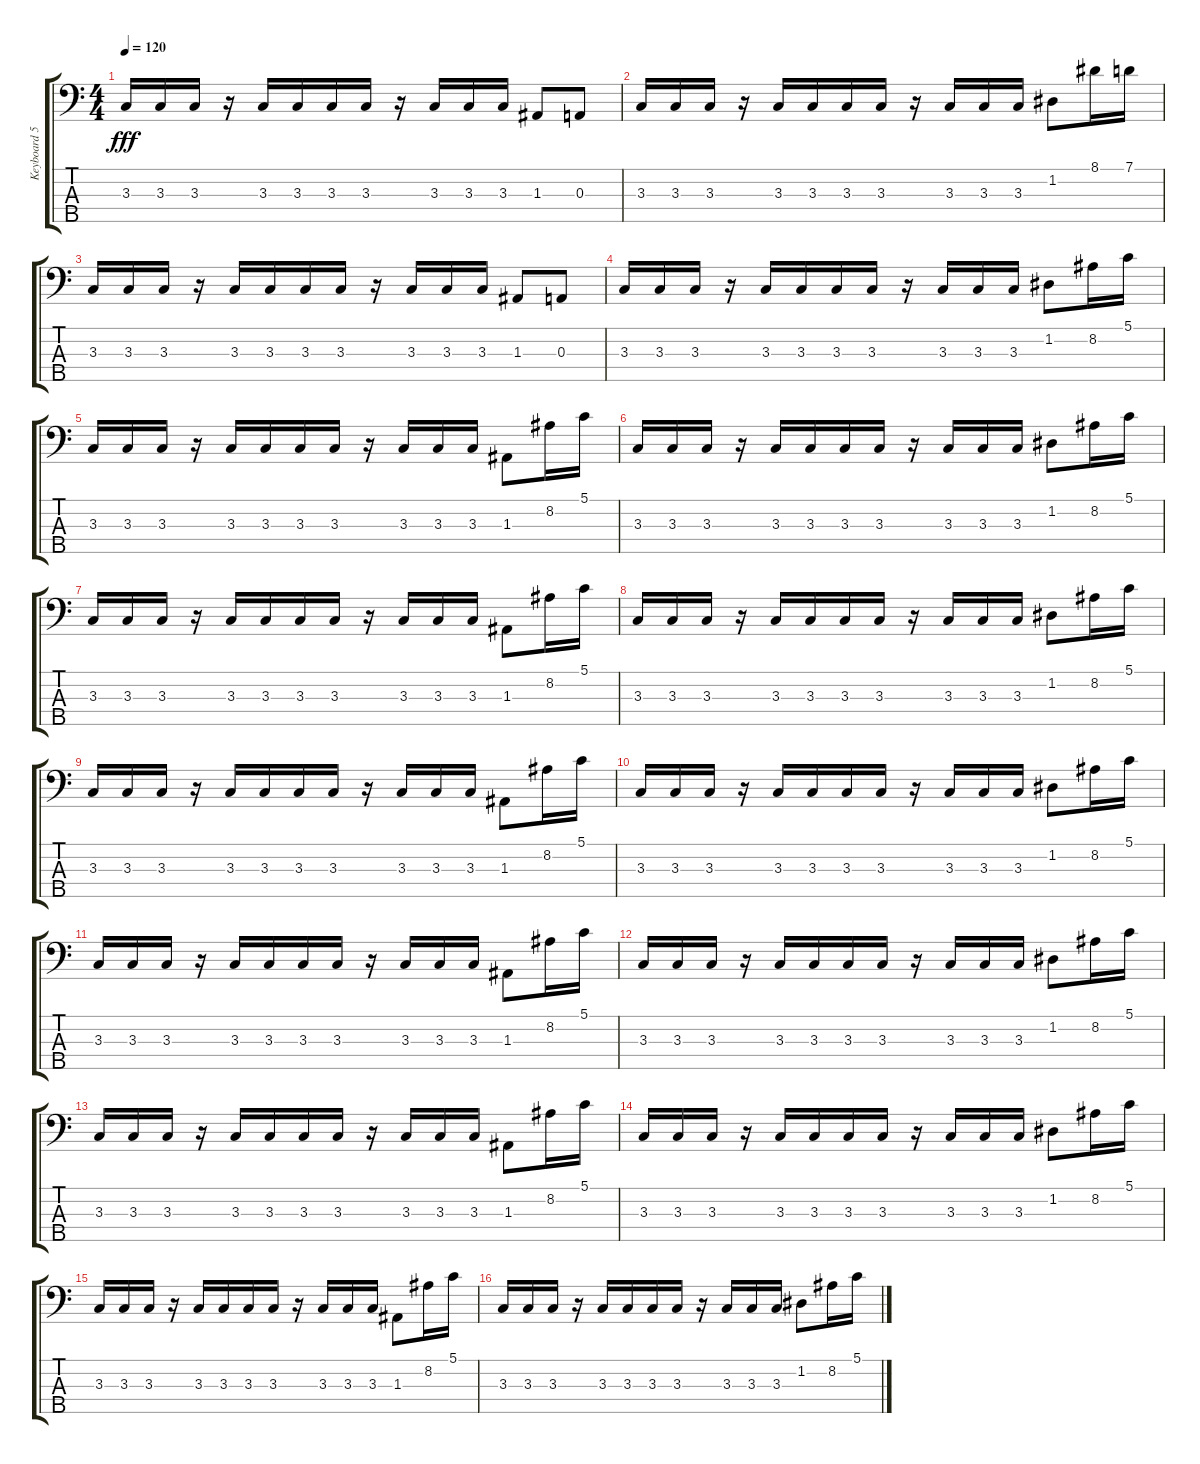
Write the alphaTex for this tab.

\track ("Keyboard 5" "Keyboard 5") {instrument synthbass1}
\staff {score tabs}
\tuning (G2 D2 A1 E1 B0) {hide}
\ts (4 4)
\tempo 120
\clef f4
\ks c
3.3.16{dy fff} 3.3.16 3.3.16 r.16 3.3.16 3.3.16 3.3.16 3.3.16 r.16 3.3.16 3.3.16 3.3.16 1.3.8 0.3.8 |
3.3.16 3.3.16 3.3.16 r.16 3.3.16 3.3.16 3.3.16 3.3.16 r.16 3.3.16 3.3.16 3.3.16 1.2.8 8.1.16 7.1.16 |
3.3.16 3.3.16 3.3.16 r.16 3.3.16 3.3.16 3.3.16 3.3.16 r.16 3.3.16 3.3.16 3.3.16 1.3.8 0.3.8 |
3.3.16 3.3.16 3.3.16 r.16 3.3.16 3.3.16 3.3.16 3.3.16 r.16 3.3.16 3.3.16 3.3.16 1.2.8 8.2.16 5.1.16 |
3.3.16 3.3.16 3.3.16 r.16 3.3.16 3.3.16 3.3.16 3.3.16 r.16 3.3.16 3.3.16 3.3.16 1.3.8 8.2.16 5.1.16 |
3.3.16 3.3.16 3.3.16 r.16 3.3.16 3.3.16 3.3.16 3.3.16 r.16 3.3.16 3.3.16 3.3.16 1.2.8 8.2.16 5.1.16 |
3.3.16 3.3.16 3.3.16 r.16 3.3.16 3.3.16 3.3.16 3.3.16 r.16 3.3.16 3.3.16 3.3.16 1.3.8 8.2.16 5.1.16 |
3.3.16 3.3.16 3.3.16 r.16 3.3.16 3.3.16 3.3.16 3.3.16 r.16 3.3.16 3.3.16 3.3.16 1.2.8 8.2.16 5.1.16 |
3.3.16 3.3.16 3.3.16 r.16 3.3.16 3.3.16 3.3.16 3.3.16 r.16 3.3.16 3.3.16 3.3.16 1.3.8 8.2.16 5.1.16 |
3.3.16 3.3.16 3.3.16 r.16 3.3.16 3.3.16 3.3.16 3.3.16 r.16 3.3.16 3.3.16 3.3.16 1.2.8 8.2.16 5.1.16 |
3.3.16 3.3.16 3.3.16 r.16 3.3.16 3.3.16 3.3.16 3.3.16 r.16 3.3.16 3.3.16 3.3.16 1.3.8 8.2.16 5.1.16 |
3.3.16 3.3.16 3.3.16 r.16 3.3.16 3.3.16 3.3.16 3.3.16 r.16 3.3.16 3.3.16 3.3.16 1.2.8 8.2.16 5.1.16 |
3.3.16 3.3.16 3.3.16 r.16 3.3.16 3.3.16 3.3.16 3.3.16 r.16 3.3.16 3.3.16 3.3.16 1.3.8 8.2.16 5.1.16 |
3.3.16 3.3.16 3.3.16 r.16 3.3.16 3.3.16 3.3.16 3.3.16 r.16 3.3.16 3.3.16 3.3.16 1.2.8 8.2.16 5.1.16 |
3.3.16 3.3.16 3.3.16 r.16 3.3.16 3.3.16 3.3.16 3.3.16 r.16 3.3.16 3.3.16 3.3.16 1.3.8 8.2.16 5.1.16 |
3.3.16 3.3.16 3.3.16 r.16 3.3.16 3.3.16 3.3.16 3.3.16 r.16 3.3.16 3.3.16 3.3.16 1.2.8 8.2.16 5.1.16
